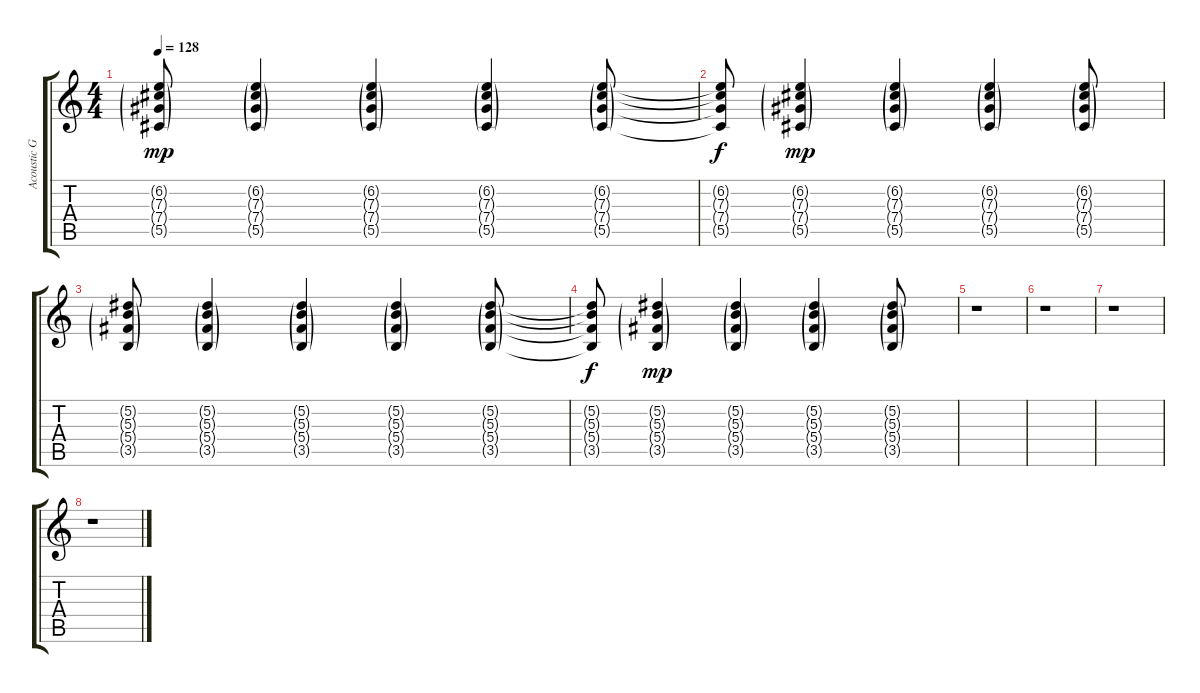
\track ("Acoustic Guitar" "Acoustic G") {instrument acousticguitarsteel}
\staff {score tabs}
\tuning (Eb4 Bb3 Gb3 Db3 Ab2 Eb2) {hide}
\ts (4 4)
\tempo 128
\clef g2
\ks c
(6.2{g} 7.3{g} 7.4{g} 5.5{g}).8{dy mp} (6.2{g} 7.3{g} 7.4{g} 5.5{g}).4 (6.2{g} 7.3{g} 7.4{g} 5.5{g}).4 (6.2{g} 7.3{g} 7.4{g} 5.5{g}).4 (6.2{g} 7.3{g} 7.4{g} 5.5{g}).8 |
(6.2{t} 7.3{t} 7.4{t} 5.5{t}).8{dy f} (6.2{g} 7.3{g} 7.4{g} 5.5{g}).4{dy mp} (6.2{g} 7.3{g} 7.4{g} 5.5{g}).4 (6.2{g} 7.3{g} 7.4{g} 5.5{g}).4 (6.2{g} 7.3{g} 7.4{g} 5.5{g}).8 |
(5.2{g} 5.3{g} 5.4{g} 3.5{g}).8 (5.2{g} 5.3{g} 5.4{g} 3.5{g}).4 (5.2{g} 5.3{g} 5.4{g} 3.5{g}).4 (5.2{g} 5.3{g} 5.4{g} 3.5{g}).4 (5.2{g} 5.3{g} 5.4{g} 3.5{g}).8 |
(5.2{t} 5.3{t} 5.4{t} 3.5{t}).8{dy f} (5.2{g} 5.3{g} 5.4{g} 3.5{g}).4{dy mp} (5.2{g} 5.3{g} 5.4{g} 3.5{g}).4 (5.2{g} 5.3{g} 5.4{g} 3.5{g}).4 (5.2{g} 5.3{g} 5.4{g} 3.5{g}).8 |
r.1 |
r.1 |
r.1 |
r.1
